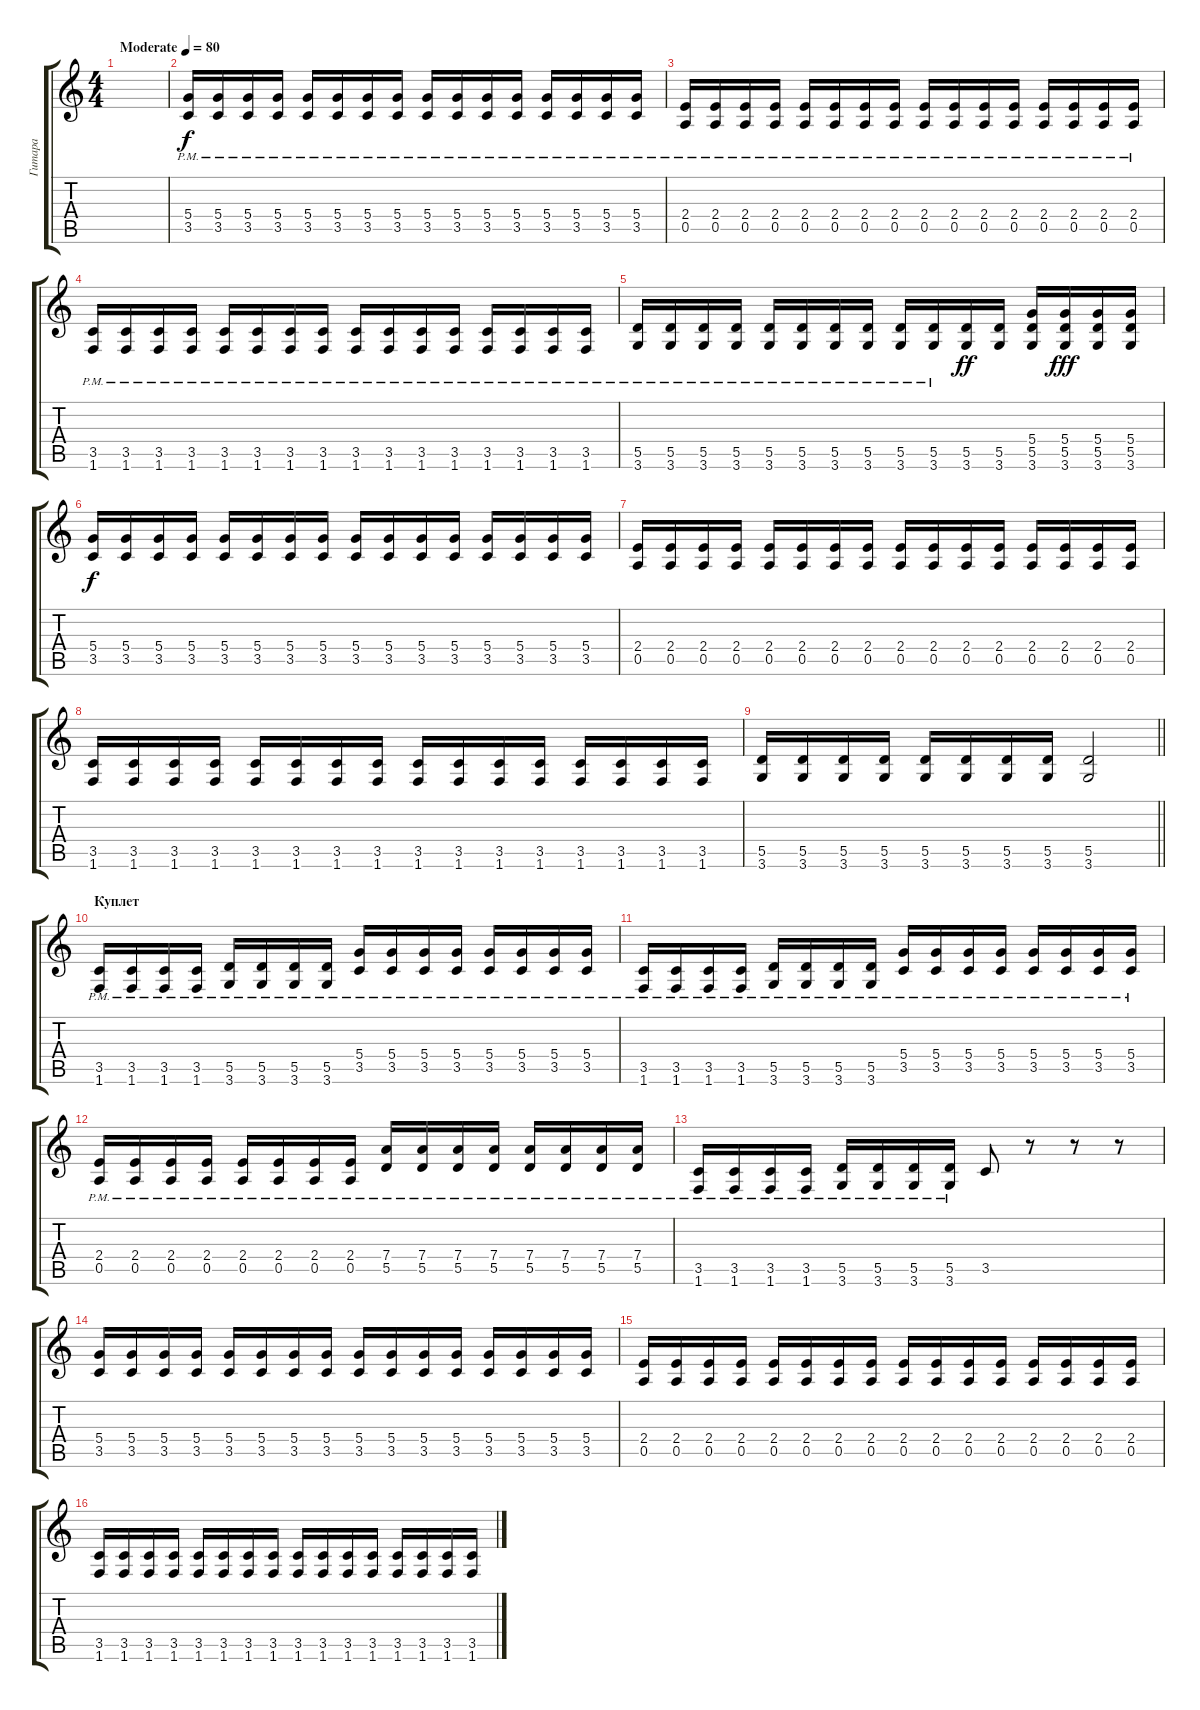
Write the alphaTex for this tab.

\track ("Гитара" "Гитара") {instrument overdrivenguitar}
\staff {score tabs}
\tuning (E4 B3 G3 D3 A2 E2) {hide}
\ts (4 4)
\tempo (80 "Moderate")
\clef g2
\ks c
|
(5.4{pm} 3.5{pm}).16 (5.4{pm} 3.5{pm}).16 (5.4{pm} 3.5{pm}).16 (5.4{pm} 3.5{pm}).16 (5.4{pm} 3.5{pm}).16 (5.4{pm} 3.5{pm}).16 (5.4{pm} 3.5{pm}).16 (5.4{pm} 3.5{pm}).16 (5.4{pm} 3.5{pm}).16 (5.4{pm} 3.5{pm}).16 (5.4{pm} 3.5{pm}).16 (5.4{pm} 3.5{pm}).16 (5.4{pm} 3.5{pm}).16 (5.4{pm} 3.5{pm}).16 (5.4{pm} 3.5{pm}).16 (5.4{pm} 3.5{pm}).16 |
(2.4{pm} 0.5{pm}).16 (2.4{pm} 0.5{pm}).16 (2.4{pm} 0.5{pm}).16 (2.4{pm} 0.5{pm}).16 (2.4{pm} 0.5{pm}).16 (2.4{pm} 0.5{pm}).16 (2.4{pm} 0.5{pm}).16 (2.4{pm} 0.5{pm}).16 (2.4{pm} 0.5{pm}).16 (2.4{pm} 0.5{pm}).16 (2.4{pm} 0.5{pm}).16 (2.4{pm} 0.5{pm}).16 (2.4{pm} 0.5{pm}).16 (2.4{pm} 0.5{pm}).16 (2.4{pm} 0.5{pm}).16 (2.4{pm} 0.5{pm}).16 |
(3.5{pm} 1.6{pm}).16 (3.5{pm} 1.6{pm}).16 (3.5{pm} 1.6{pm}).16 (3.5{pm} 1.6{pm}).16 (3.5{pm} 1.6{pm}).16 (3.5{pm} 1.6{pm}).16 (3.5{pm} 1.6{pm}).16 (3.5{pm} 1.6{pm}).16 (3.5{pm} 1.6{pm}).16 (3.5{pm} 1.6{pm}).16 (3.5{pm} 1.6{pm}).16 (3.5{pm} 1.6{pm}).16 (3.5{pm} 1.6{pm}).16 (3.5{pm} 1.6{pm}).16 (3.5{pm} 1.6{pm}).16 (3.5{pm} 1.6{pm}).16 |
(5.5{pm} 3.6{pm}).16 (5.5{pm} 3.6{pm}).16 (5.5{pm} 3.6{pm}).16 (5.5{pm} 3.6{pm}).16 (5.5{pm} 3.6{pm}).16 (5.5{pm} 3.6{pm}).16 (5.5{pm} 3.6{pm}).16 (5.5{pm} 3.6{pm}).16 (5.5{pm} 3.6{pm}).16 (5.5{pm} 3.6{pm}).16 (5.5 3.6).16{dy ff} (5.5 3.6).16 (5.4 5.5 3.6).16 (5.4 5.5 3.6).16{dy fff} (5.4 5.5 3.6).16 (5.4 5.5 3.6).16 |
(5.4 3.5).16{dy f} (5.4 3.5).16 (5.4 3.5).16 (5.4 3.5).16 (5.4 3.5).16 (5.4 3.5).16 (5.4 3.5).16 (5.4 3.5).16 (5.4 3.5).16 (5.4 3.5).16 (5.4 3.5).16 (5.4 3.5).16 (5.4 3.5).16 (5.4 3.5).16 (5.4 3.5).16 (5.4 3.5).16 |
(2.4 0.5).16 (2.4 0.5).16 (2.4 0.5).16 (2.4 0.5).16 (2.4 0.5).16 (2.4 0.5).16 (2.4 0.5).16 (2.4 0.5).16 (2.4 0.5).16 (2.4 0.5).16 (2.4 0.5).16 (2.4 0.5).16 (2.4 0.5).16 (2.4 0.5).16 (2.4 0.5).16 (2.4 0.5).16 |
(3.5 1.6).16 (3.5 1.6).16 (3.5 1.6).16 (3.5 1.6).16 (3.5 1.6).16 (3.5 1.6).16 (3.5 1.6).16 (3.5 1.6).16 (3.5 1.6).16 (3.5 1.6).16 (3.5 1.6).16 (3.5 1.6).16 (3.5 1.6).16 (3.5 1.6).16 (3.5 1.6).16 (3.5 1.6).16 |
\barLineRight lightlight
(5.5 3.6).16 (5.5 3.6).16 (5.5 3.6).16 (5.5 3.6).16 (5.5 3.6).16 (5.5 3.6).16 (5.5 3.6).16 (5.5 3.6).16 (5.5 3.6).2 |
\section ("" "Куплет")
(3.5{pm} 1.6{pm}).16 (3.5{pm} 1.6{pm}).16 (3.5{pm} 1.6{pm}).16 (3.5{pm} 1.6{pm}).16 (5.5{pm} 3.6{pm}).16 (5.5{pm} 3.6{pm}).16 (5.5{pm} 3.6{pm}).16 (5.5{pm} 3.6{pm}).16 (5.4{pm} 3.5{pm}).16 (5.4{pm} 3.5{pm}).16 (5.4{pm} 3.5{pm}).16 (5.4{pm} 3.5{pm}).16 (5.4{pm} 3.5{pm}).16 (5.4{pm} 3.5{pm}).16 (5.4{pm} 3.5{pm}).16 (5.4{pm} 3.5{pm}).16 |
(3.5{pm} 1.6{pm}).16 (3.5{pm} 1.6{pm}).16 (3.5{pm} 1.6{pm}).16 (3.5{pm} 1.6{pm}).16 (5.5{pm} 3.6{pm}).16 (5.5{pm} 3.6{pm}).16 (5.5{pm} 3.6{pm}).16 (5.5{pm} 3.6{pm}).16 (5.4{pm} 3.5{pm}).16 (5.4{pm} 3.5{pm}).16 (5.4{pm} 3.5{pm}).16 (5.4{pm} 3.5{pm}).16 (5.4{pm} 3.5{pm}).16 (5.4{pm} 3.5{pm}).16 (5.4{pm} 3.5{pm}).16 (5.4{pm} 3.5{pm}).16 |
(2.4{pm} 0.5{pm}).16 (2.4{pm} 0.5{pm}).16 (2.4{pm} 0.5{pm}).16 (2.4{pm} 0.5{pm}).16 (2.4{pm} 0.5{pm}).16 (2.4{pm} 0.5{pm}).16 (2.4{pm} 0.5{pm}).16 (2.4{pm} 0.5{pm}).16 (7.4{pm} 5.5{pm}).16 (7.4{pm} 5.5{pm}).16 (7.4{pm} 5.5{pm}).16 (7.4{pm} 5.5{pm}).16 (7.4{pm} 5.5{pm}).16 (7.4{pm} 5.5{pm}).16 (7.4{pm} 5.5{pm}).16 (7.4{pm} 5.5{pm}).16 |
(3.5{pm} 1.6{pm}).16 (3.5{pm} 1.6{pm}).16 (3.5{pm} 1.6{pm}).16 (3.5{pm} 1.6{pm}).16 (5.5{pm} 3.6{pm}).16 (5.5{pm} 3.6{pm}).16 (5.5{pm} 3.6{pm}).16 (5.5{pm} 3.6{pm}).16 3.5.8 r.8 r.8 r.8 |
(5.4 3.5).16 (5.4 3.5).16 (5.4 3.5).16 (5.4 3.5).16 (5.4 3.5).16 (5.4 3.5).16 (5.4 3.5).16 (5.4 3.5).16 (5.4 3.5).16 (5.4 3.5).16 (5.4 3.5).16 (5.4 3.5).16 (5.4 3.5).16 (5.4 3.5).16 (5.4 3.5).16 (5.4 3.5).16 |
(2.4 0.5).16 (2.4 0.5).16 (2.4 0.5).16 (2.4 0.5).16 (2.4 0.5).16 (2.4 0.5).16 (2.4 0.5).16 (2.4 0.5).16 (2.4 0.5).16 (2.4 0.5).16 (2.4 0.5).16 (2.4 0.5).16 (2.4 0.5).16 (2.4 0.5).16 (2.4 0.5).16 (2.4 0.5).16 |
(3.5 1.6).16 (3.5 1.6).16 (3.5 1.6).16 (3.5 1.6).16 (3.5 1.6).16 (3.5 1.6).16 (3.5 1.6).16 (3.5 1.6).16 (3.5 1.6).16 (3.5 1.6).16 (3.5 1.6).16 (3.5 1.6).16 (3.5 1.6).16 (3.5 1.6).16 (3.5 1.6).16 (3.5 1.6).16
